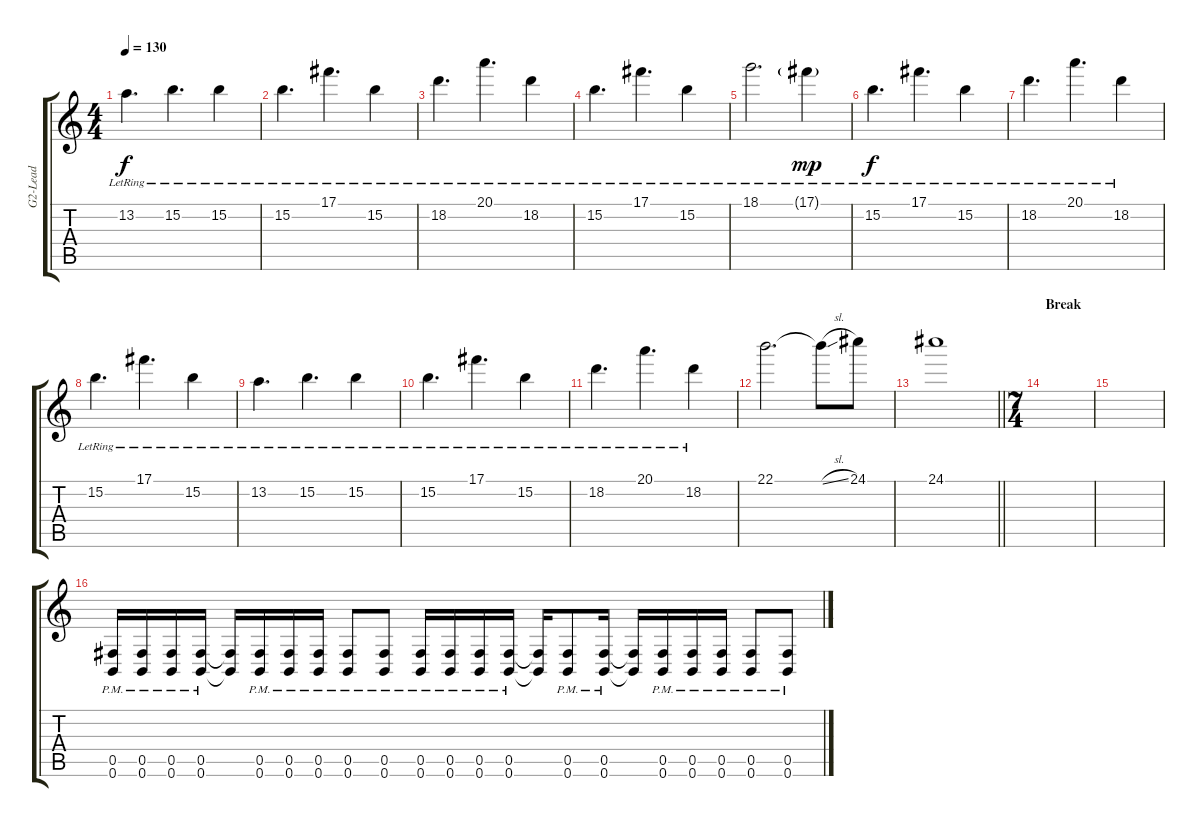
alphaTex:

\track ("G2-Lead" "G2-Lead") {instrument distortionguitar}
\staff {score tabs}
\tuning (Db4 Ab3 E3 B2 Gb2 B1) {hide}
\ts (4 4)
\tempo 130
\clef g2
\ks c
13.2{lr}.4{d dy f} 15.2{lr}.4{d} 15.2{lr}.4 |
15.2{lr}.4{d} 17.1{lr}.4{d} 15.2{lr}.4 |
18.2{lr}.4{d} 20.1{lr}.4{d} 18.2{lr}.4 |
15.2{lr}.4{d} 17.1{lr}.4{d} 15.2{lr}.4 |
18.1{lr}.2{d} 17.1{g lr}.4{dy mp} |
15.2{lr}.4{d dy f} 17.1{lr}.4{d} 15.2{lr}.4 |
18.2{lr}.4{d} 20.1{lr}.4{d} 18.2{lr}.4 |
15.2{lr}.4{d} 17.1{lr}.4{d} 15.2{lr}.4 |
13.2{lr}.4{d} 15.2{lr}.4{d} 15.2{lr}.4 |
15.2{lr}.4{d} 17.1{lr}.4{d} 15.2{lr}.4 |
18.2{lr}.4{d} 20.1{lr}.4{d} 18.2{lr}.4 |
22.1.2{d} 22.1{sl t}.8 24.1.8 |
\barLineRight lightlight
24.1.1 |
\ts (7 4)
\section ("" "Break")
|
|
(0.5{pm} 0.6{pm}).16 (0.5{pm} 0.6{pm}).16 (0.5{pm} 0.6{pm}).16 (0.5{pm} 0.6{pm}).16 (0.5{t} 0.6{t}).16 (0.5{pm} 0.6{pm}).16 (0.5{pm} 0.6{pm}).16 (0.5{pm} 0.6{pm}).16 (0.5{pm} 0.6{pm}).8 (0.5{pm} 0.6{pm}).8 (0.5{pm} 0.6{pm}).16 (0.5{pm} 0.6{pm}).16 (0.5{pm} 0.6{pm}).16 (0.5{pm} 0.6{pm}).16 (0.5{t} 0.6{t}).16 (0.5{pm} 0.6{pm}).8 (0.5{pm} 0.6{pm}).16 (0.5{t} 0.6{t}).16 (0.5{pm} 0.6{pm}).16 (0.5{pm} 0.6{pm}).16 (0.5{pm} 0.6{pm}).16 (0.5{pm} 0.6{pm}).8 (0.5{pm} 0.6{pm}).8
